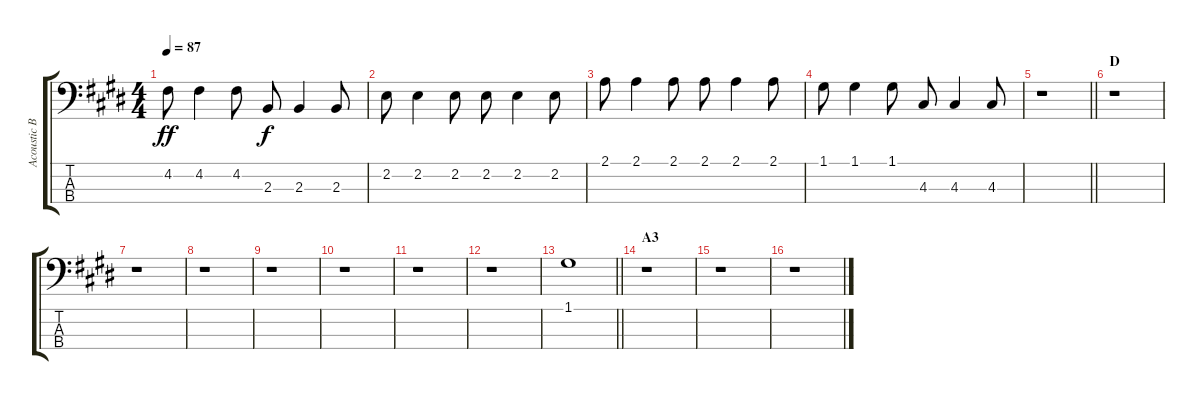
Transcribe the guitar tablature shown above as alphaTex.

\track ("Acoustic Bass" "Acoustic B") {instrument acousticbass}
\staff {score tabs}
\tuning (G2 D2 A1 E1) {hide}
\ts (4 4)
\tempo 87
\clef f4
\ks e
4.2.8{dy ff} 4.2.4 4.2.8 2.3.8{dy f} 2.3.4 2.3.8 |
2.2.8 2.2.4 2.2.8 2.2.8 2.2.4 2.2.8 |
2.1.8 2.1.4 2.1.8 2.1.8 2.1.4 2.1.8 |
1.1.8 1.1.4 1.1.8 4.3.8 4.3.4 4.3.8 |
\barLineRight lightlight
r.1 |
\section ("" "D")
r.1 |
r.1 |
r.1 |
r.1 |
r.1 |
r.1 |
r.1 |
\barLineRight lightlight
1.1.1 |
\section ("" "A3")
r.1 |
r.1 |
r.1
